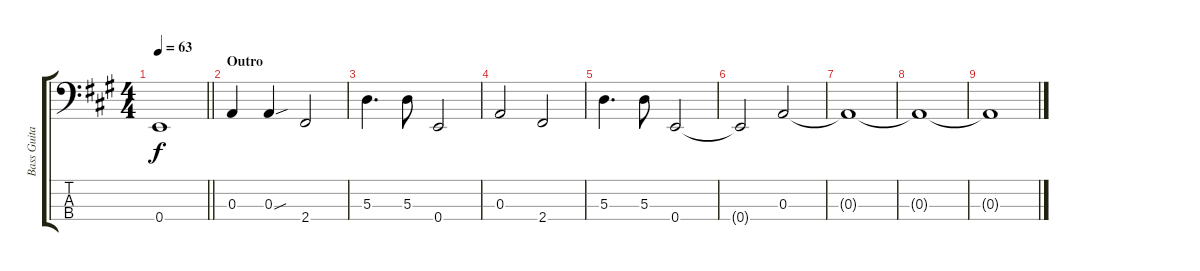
\track ("Bass Guitar" "Bass Guita") {instrument electricbassfinger}
\staff {score tabs}
\tuning (G2 D2 A1 E1) {hide}
\ts (4 4)
\tempo 63
\clef f4
\barLineRight lightlight
\ks a
0.4{t}.1{dy f} |
\section ("" "Outro")
0.3.4 0.3{sou}.4 2.4.2 |
5.3.4{d} 5.3.8 0.4.2 |
0.3.2 2.4.2 |
5.3.4{d} 5.3.8 0.4.2 |
0.4{t}.2 0.3.2 |
0.3{t}.1 |
0.3{t}.1 |
0.3{t}.1
